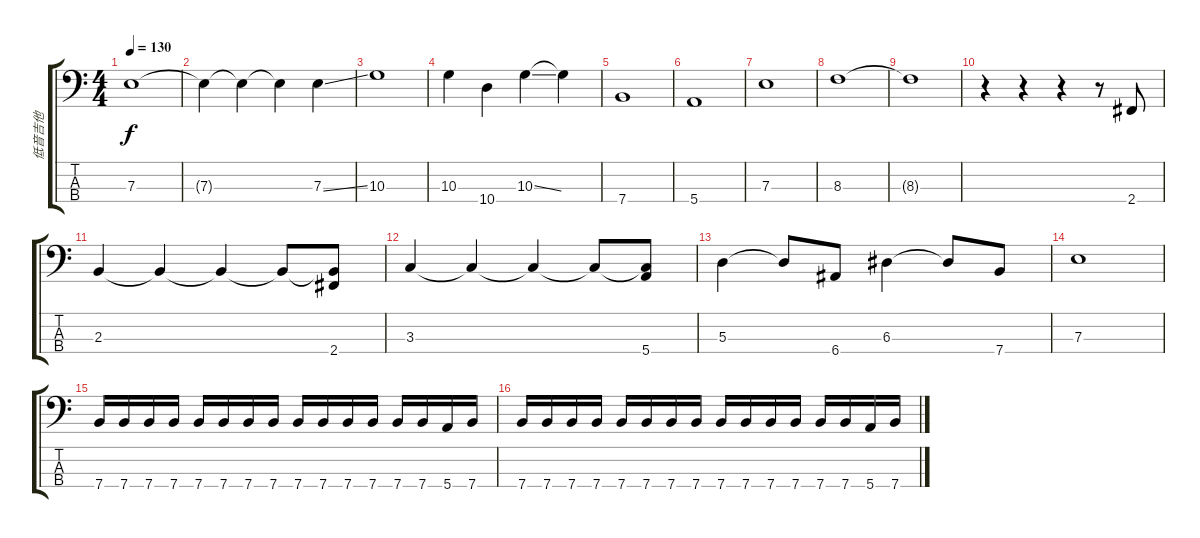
\track ("低音吉他" "低音吉他") {instrument electricbassfinger}
\staff {score tabs}
\tuning (G2 D2 A1 E1) {hide}
\ts (4 4)
\tempo 130
\clef f4
\ks c
7.3.1{dy f} |
7.3{t}.4 7.3{t}.4 7.3{t}.4 7.3{ss}.4 |
10.3.1 |
10.3.4 10.4.4 10.3{ss}.4 10.3{t}.4 |
7.4.1 |
5.4.1 |
7.3.1 |
8.3.1 |
8.3{t}.1 |
r.4 r.4 r.4 r.8 2.4.8 |
2.3.4 2.3{t}.4 2.3{t}.4 2.3{t}.8 (2.3{t} 2.4).8 |
3.3.4 3.3{t}.4 3.3{t}.4 3.3{t}.8 (3.3{t} 5.4).8 |
5.3.4 5.3{t}.8 6.4.8 6.3.4 6.3{t}.8 7.4.8 |
7.3.1 |
7.4.16 7.4.16 7.4.16 7.4.16 7.4.16 7.4.16 7.4.16 7.4.16 7.4.16 7.4.16 7.4.16 7.4.16 7.4.16 7.4.16 5.4.16 7.4.16 |
7.4.16 7.4.16 7.4.16 7.4.16 7.4.16 7.4.16 7.4.16 7.4.16 7.4.16 7.4.16 7.4.16 7.4.16 7.4.16 7.4.16 5.4.16 7.4.16
